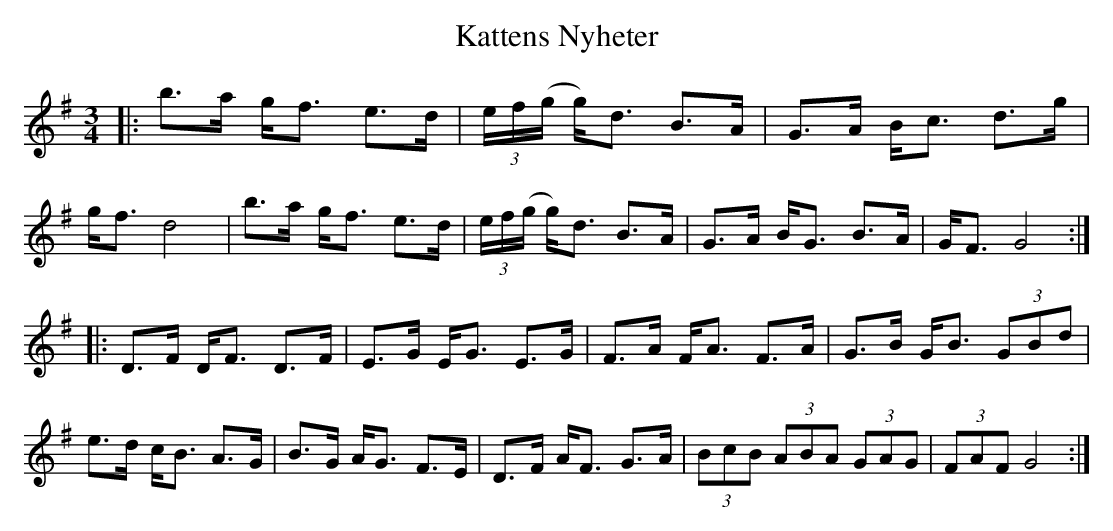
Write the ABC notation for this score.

X:1
T:Kattens Nyheter
M:3/4
L:1/8
K:G
|: b>a g<f e>d | (3e/f/(g/ g)<d B>A | G>A B<c d>g | g<f d4 | b>a g<f e>d | (3e/f/(g/ g)<d B>A | G>A B<G B>A | G<F G4 :|
|: D>F D<F D>F | E>G E<G E>G | F>A F<A F>A | G>B G<B (3GBd | e>d c<B A>G | B>G A<G F>E | D>F A<F G>A | (3BcB (3ABA (3GAG | (3FAF G4 :|
